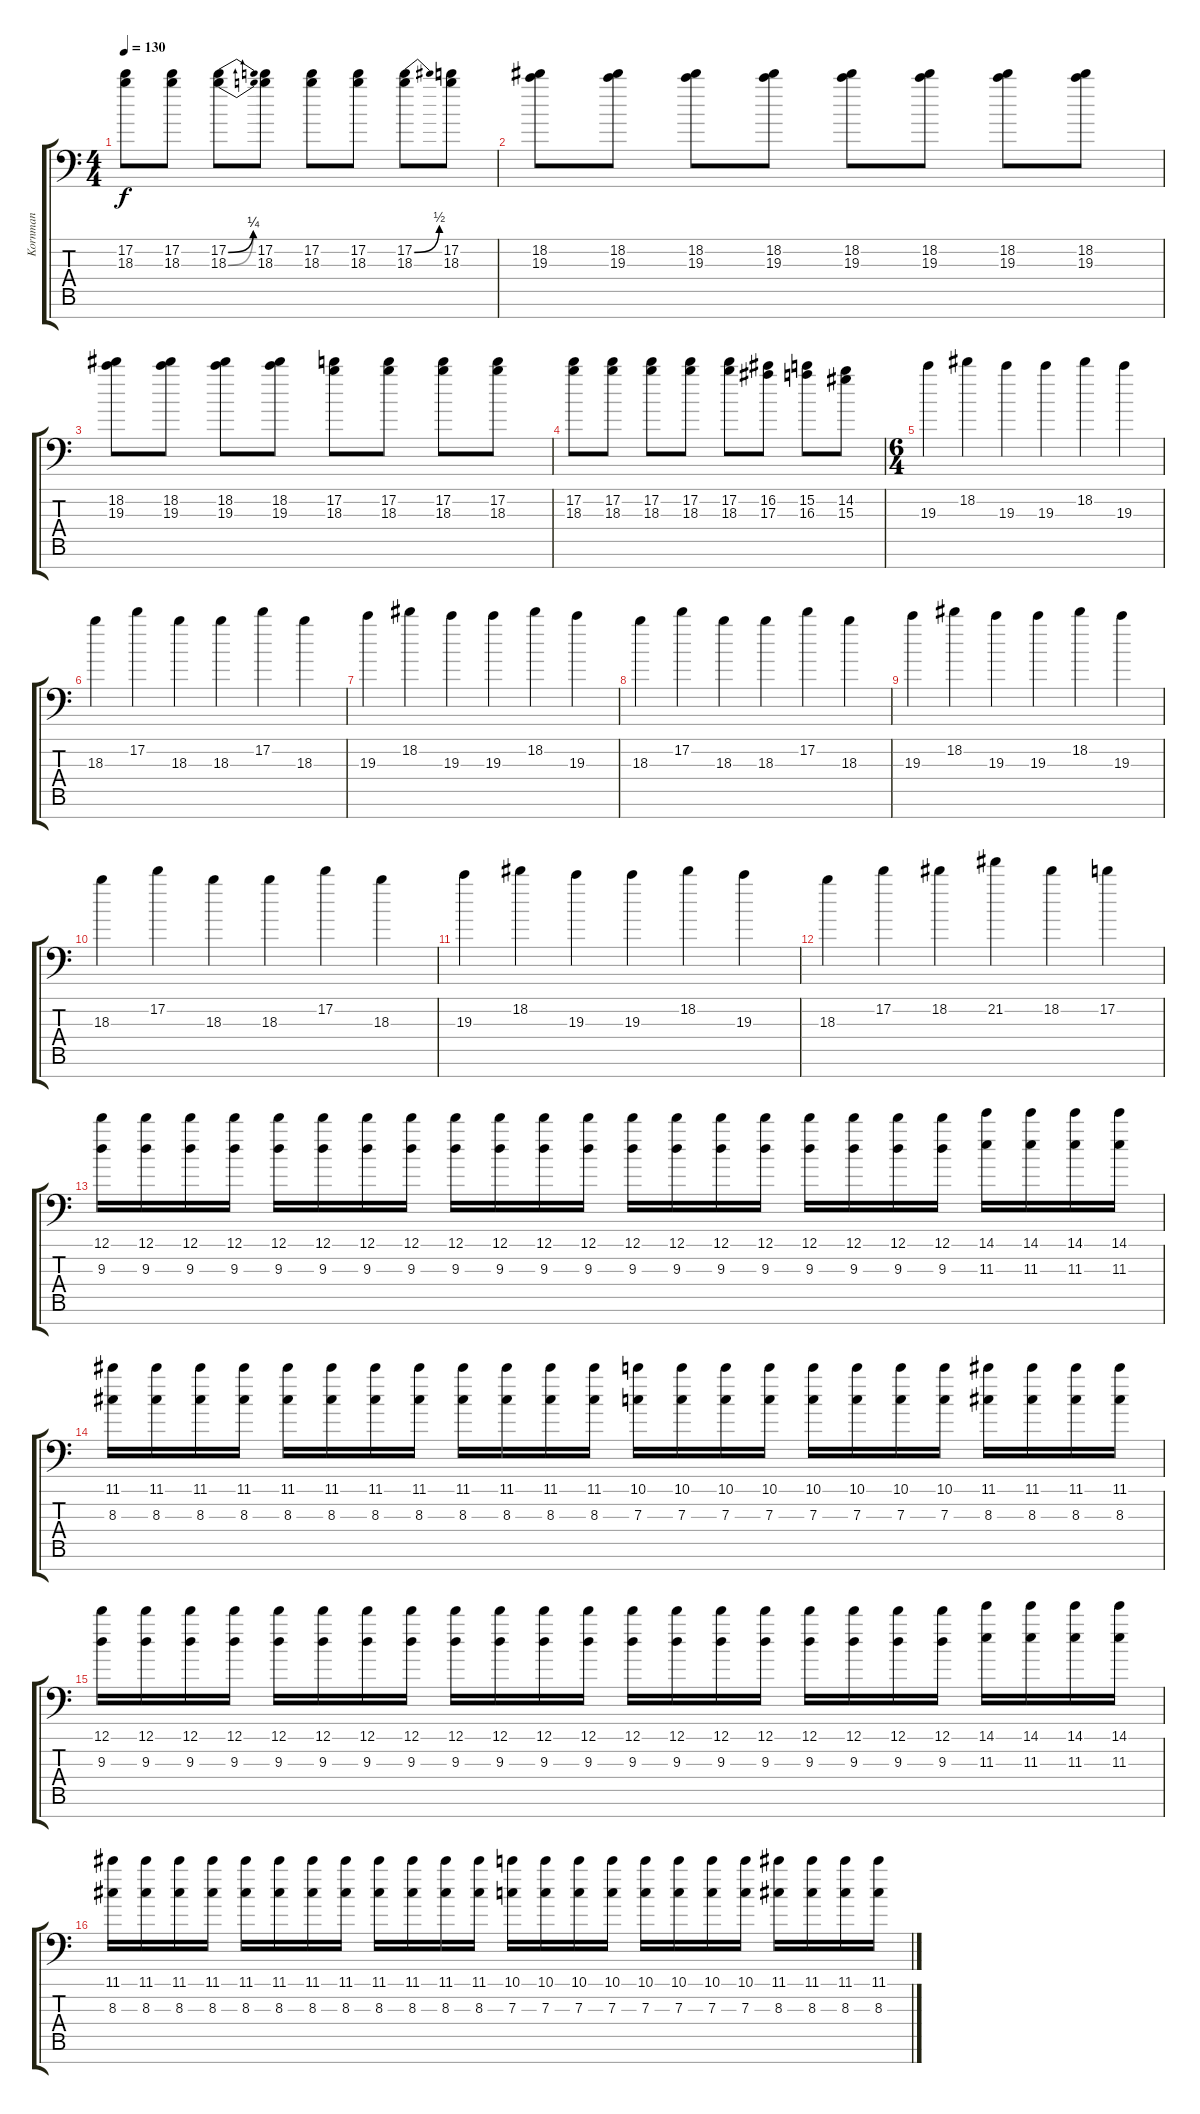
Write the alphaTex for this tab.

\track ("Kornman" "Kornman") {instrument overdrivenguitar}
\staff {score tabs}
\tuning (D4 A3 F3 C3 G2 D2 A1) {hide}
\ts (4 4)
\tempo 130
\clef f4
\ks c
(17.2 18.3).8{dy f} (17.2 18.3).8 (17.2{be (bend 0 0 60 1)} 18.3{be (bend 0 0 60 1)}).8 (17.2 18.3).8 (17.2 18.3).8 (17.2 18.3).8 (17.2{be (bend 0 0 60 2)} 18.3).8 (17.2 18.3).8 |
(18.2 19.3).8 (18.2 19.3).8 (18.2 19.3).8 (18.2 19.3).8 (18.2 19.3).8 (18.2 19.3).8 (18.2 19.3).8 (18.2 19.3).8 |
(18.2 19.3).8 (18.2 19.3).8 (18.2 19.3).8 (18.2 19.3).8 (17.2 18.3).8 (17.2 18.3).8 (17.2 18.3).8 (17.2 18.3).8 |
(17.2 18.3).8 (17.2 18.3).8 (17.2 18.3).8 (17.2 18.3).8 (17.2 18.3).8 (16.2 17.3).8 (15.2 16.3).8 (14.2 15.3).8 |
\ts (6 4)
19.3.4 18.2.4 19.3.4 19.3.4 18.2.4 19.3.4 |
18.3.4 17.2.4 18.3.4 18.3.4 17.2.4 18.3.4 |
19.3.4 18.2.4 19.3.4 19.3.4 18.2.4 19.3.4 |
18.3.4 17.2.4 18.3.4 18.3.4 17.2.4 18.3.4 |
19.3.4 18.2.4 19.3.4 19.3.4 18.2.4 19.3.4 |
18.3.4 17.2.4 18.3.4 18.3.4 17.2.4 18.3.4 |
19.3.4 18.2.4 19.3.4 19.3.4 18.2.4 19.3.4 |
18.3.4 17.2.4 18.2.4 21.2.4 18.2.4 17.2.4 |
(12.1 9.3).16 (12.1 9.3).16 (12.1 9.3).16 (12.1 9.3).16 (12.1 9.3).16 (12.1 9.3).16 (12.1 9.3).16 (12.1 9.3).16 (12.1 9.3).16 (12.1 9.3).16 (12.1 9.3).16 (12.1 9.3).16 (12.1 9.3).16 (12.1 9.3).16 (12.1 9.3).16 (12.1 9.3).16 (12.1 9.3).16 (12.1 9.3).16 (12.1 9.3).16 (12.1 9.3).16 (14.1 11.3).16 (14.1 11.3).16 (14.1 11.3).16 (14.1 11.3).16 |
(11.1 8.3).16 (11.1 8.3).16 (11.1 8.3).16 (11.1 8.3).16 (11.1 8.3).16 (11.1 8.3).16 (11.1 8.3).16 (11.1 8.3).16 (11.1 8.3).16 (11.1 8.3).16 (11.1 8.3).16 (11.1 8.3).16 (10.1 7.3).16 (10.1 7.3).16 (10.1 7.3).16 (10.1 7.3).16 (10.1 7.3).16 (10.1 7.3).16 (10.1 7.3).16 (10.1 7.3).16 (11.1 8.3).16 (11.1 8.3).16 (11.1 8.3).16 (11.1 8.3).16 |
(12.1 9.3).16 (12.1 9.3).16 (12.1 9.3).16 (12.1 9.3).16 (12.1 9.3).16 (12.1 9.3).16 (12.1 9.3).16 (12.1 9.3).16 (12.1 9.3).16 (12.1 9.3).16 (12.1 9.3).16 (12.1 9.3).16 (12.1 9.3).16 (12.1 9.3).16 (12.1 9.3).16 (12.1 9.3).16 (12.1 9.3).16 (12.1 9.3).16 (12.1 9.3).16 (12.1 9.3).16 (14.1 11.3).16 (14.1 11.3).16 (14.1 11.3).16 (14.1 11.3).16 |
(11.1 8.3).16 (11.1 8.3).16 (11.1 8.3).16 (11.1 8.3).16 (11.1 8.3).16 (11.1 8.3).16 (11.1 8.3).16 (11.1 8.3).16 (11.1 8.3).16 (11.1 8.3).16 (11.1 8.3).16 (11.1 8.3).16 (10.1 7.3).16 (10.1 7.3).16 (10.1 7.3).16 (10.1 7.3).16 (10.1 7.3).16 (10.1 7.3).16 (10.1 7.3).16 (10.1 7.3).16 (11.1 8.3).16 (11.1 8.3).16 (11.1 8.3).16 (11.1 8.3).16
